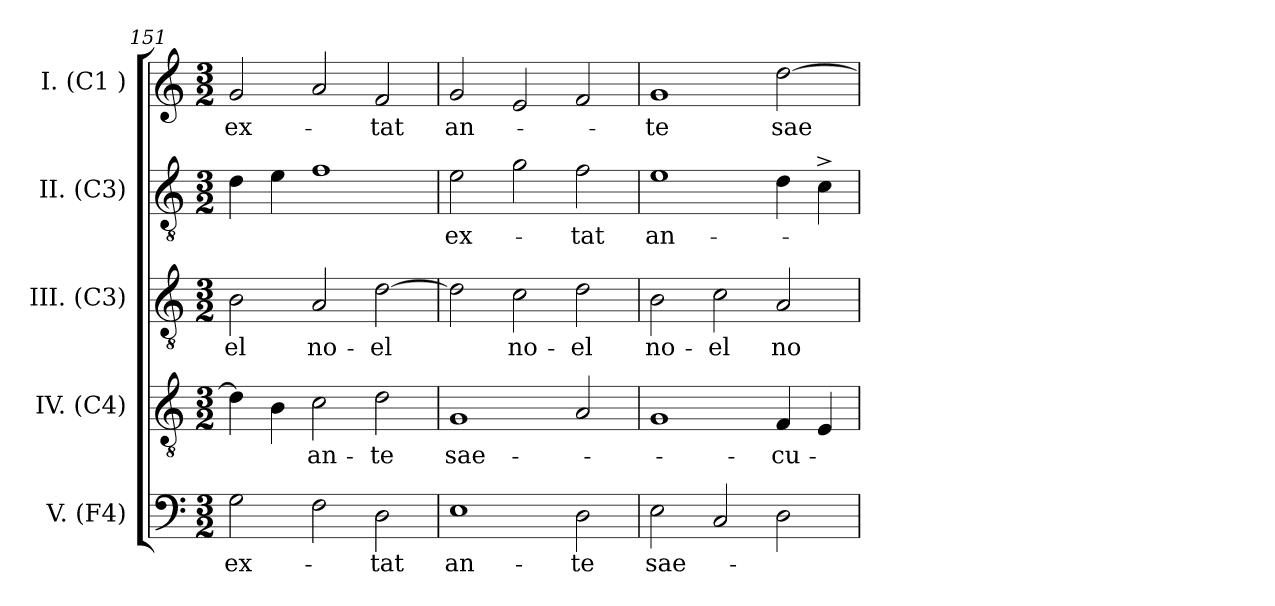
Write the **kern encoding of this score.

**kern	**text	**kern	**text	**kern	**text	**kern	**text	**kern	**text
*part5	*part5	*part4	*part4	*part3	*part3	*part2	*part2	*part1	*part1
*staff5	*staff5	*staff4	*staff4	*staff3	*staff3	*staff2	*staff2	*staff1	*staff1
*I"V. (F4)	*	*I"IV. (C4)	*	*I"III. (C3)	*	*I"II. (C3)	*	*I"I. (C1 )	*
*I'V.	*	*I'IV.	*	*I'III.	*	*I'II.	*	*I'I.	*
*clefF4	*	*clefGv2	*	*clefGv2	*	*clefGv2	*	*clefG2	*
*k[]	*	*k[]	*	*	*	*k[]	*	*k[]	*
*C:	*	*C:	*	*	*	*C:	*	*C:	*
*M3/2	*	*M3/2	*	*M3/2	*	*M3/2	*	*M3/2	*
=151	=151	=151	=151	=151	=151	=151	=151	=151	=151
!	!LO:LY:b:cj	!	!	!	!LO:LY:b:cj	!	!	!	!LO:LY:b:cj
2G\	ex-	4d\]	.	2B\	-el	4d\	.	2g/	ex-
.	.	4B\	.	.	.	4e\	.	.	.
!	!	!	!LO:LY:b:cj	!	!LO:LY:b:cj	!	!	!	!
2F\	.	2c\	an-	2A/	no-	1f	.	2a/	.
!	!LO:LY:b:cj	!	!LO:LY:b:cj	!	!LO:LY:b:cj	!	!	!	!LO:LY:b:cj
2D\	-tat	2d\	-te	[>2d\	-el	.	.	2f/	-tat
=152	=152	=152	=152	=152	=152	=152	=152	=152	=152
!	!LO:LY:b:cj	!	!LO:LY:b:cj	!	!	!	!LO:LY:b:cj	!	!LO:LY:b:cj
1E	an-	1G	sae-	2d\]	.	2e\	ex-	2g/	an-
!	!	!	!	!	!LO:LY:b:cj	!	!	!	!
.	.	.	.	2c\	no-	2g\	.	2e/	.
!	!LO:LY:b:cj	!	!	!	!LO:LY:b:cj	!	!LO:LY:b:cj	!	!
2D\	-te	2A/	.	2d\	-el	2f\	-tat	2f/	.
=153	=153	=153	=153	=153	=153	=153	=153	=153	=153
!	!LO:LY:b	!	!	!	!LO:LY:b:cj	!	!LO:LY:b:cj	!	!LO:LY:b:cj
2E\	sae-	1G	.	2B\	no-	1e	an-	1g	-te
!	!	!	!	!	!LO:LY:b:cj	!	!	!	!
2C/	.	.	.	2c\	-el	.	.	.	.
!	!	!	!LO:LY:b:cj	!	!LO:LY:b:cj	!	!	!	!LO:LY:b
2D\	.	4F/	-cu-	2A/	no-	4d\	.	[>2dd\	sae-
.	.	4E/	.	.	.	4c^<\	.	.	.
=	=	=	=	=	=	=	=	=	=
*-	*-	*-	*-	*-	*-	*-	*-	*-	*-
